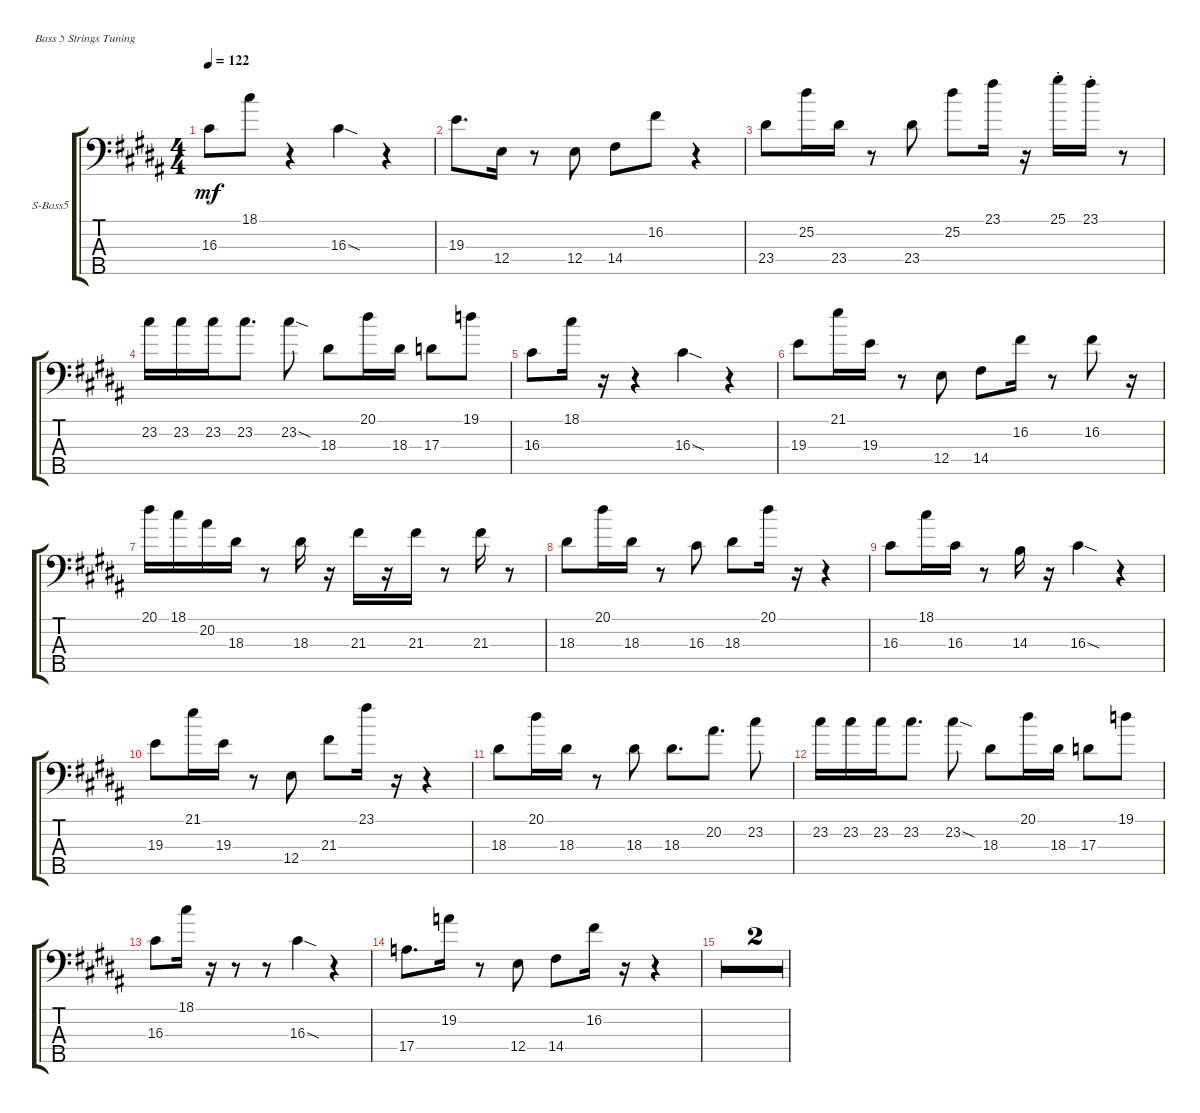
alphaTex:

\defaultSystemsLayout 4
\bracketExtendMode groupsimilarinstruments
\firstSystemTrackNameOrientation horizontal
\otherSystemsTrackNameOrientation horizontal
\track ("Synthesizer Bass" "S-Bass5") {multiBarRest instrument synthbass1}
\staff {score tabs}
\tuning (G2 D2 A1 E1 B0)
\ts (4 4)
\tempo 122
\clef f4
\ks b
16.3.8{dy mf} 18.1.8 r.4 16.3{sod}.4 r.4 |
19.3.8{d} 12.4.16 r.8 12.4.8 14.4.8 16.2.8 r.4 |
23.4.8 25.2.16 23.4.16 r.8 23.4.8 25.2.8 23.1.16 r.16 25.1{st}.16 23.1{st}.16 r.8 |
23.2.16 23.2.16 23.2.16 23.2.8{d} 23.2{sod}.8 18.3.8 20.1.16 18.3.16 17.3.8 19.1.8 |
16.3.8 18.1.16 r.16 r.4 16.3{sod}.4 r.4 |
19.3.8 21.1.16 19.3.16 r.8 12.4.8 14.4.8 16.2.16 r.8 16.2.8 r.16 |
20.1.16 18.1.16 20.2.16 18.3.16 r.8 18.3.16 r.16 21.3.16 r.16 21.3.16 r.8 21.3.16 r.8 |
18.3.8 20.1.16 18.3.16 r.8 16.3.8 18.3.8 20.1.16 r.16 r.4 |
16.3.8 18.1.16 16.3.16 r.8 14.3.16 r.16 16.3{sod}.4 r.4 |
19.3.8 21.1.16 19.3.16 r.8 12.4.8 21.3.8 23.1.16 r.16 r.4 |
18.3.8 20.1.16 18.3.16 r.8 18.3.8 18.3.8{d} 20.2.8{d} 23.2.8 |
23.2.16 23.2.16 23.2.16 23.2.8{d} 23.2{sod}.8 18.3.8 20.1.16 18.3.16 17.3.8 19.1.8 |
16.3.8 18.1.16 r.16 r.8 r.8 16.3{sod}.4 r.4 |
17.4.8{d} 19.2.16 r.8 12.4.8 14.4.8 16.2.16 r.16 r.4 |
|
\barLineRight lightlight
